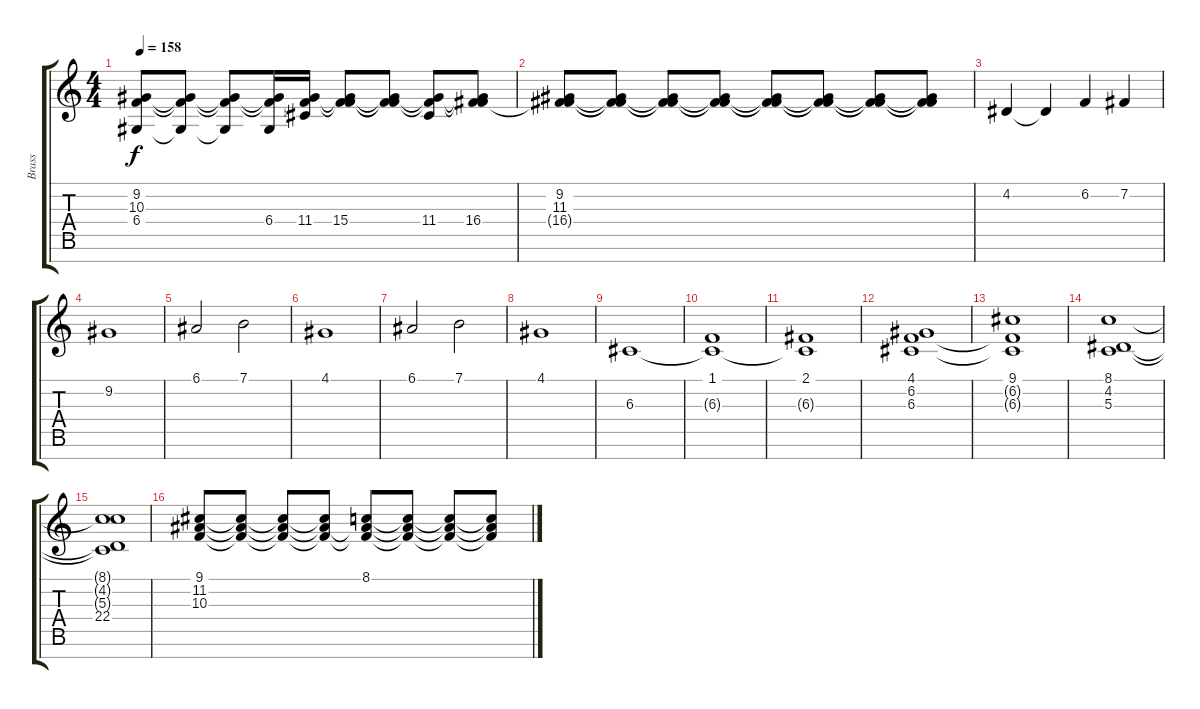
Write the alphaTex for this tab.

\track ("Brass" "Brass") {instrument trombone}
\staff {score tabs}
\tuning (E4 B3 G3 D3 A2 E2 B1) {hide}
\ts (4 4)
\tempo 158
\clef g2
\ks c
(9.2 10.3 6.4{t}).8{dy f} (9.2{t} 10.3{t} 6.4{t}).8 (9.2{t} 10.3{t} 6.4{t}).8 (9.2{t} 10.3{t} 6.4).16 (9.2{t} 10.3{t} 11.4).16 (9.2{t} 10.3{t} 15.4).8 (9.2{t} 10.3{t} 15.4{t}).8 (9.2{t} 10.3{t} 11.4).8 (9.2{t} 10.3{t} 16.4).8 |
(9.2 11.3 16.4{t}).8 (9.2{t} 11.3{t} 16.4{t}).8 (9.2{t} 11.3{t} 16.4{t}).8 (9.2{t} 11.3{t} 16.4{t}).8 (9.2{t} 11.3{t} 16.4{t}).8 (9.2{t} 11.3{t} 16.4{t}).8 (9.2{t} 11.3{t} 16.4{t}).8 (9.2{t} 11.3{t} 16.4{t}).8 |
4.2.4 4.2{t}.4 6.2.4 7.2.4 |
9.2.1 |
6.1.2 7.1.2 |
4.1.1 |
6.1.2 7.1.2 |
4.1.1 |
6.3.1 |
(1.1 6.3{t}).1 |
(2.1 6.3{t}).1 |
(4.1 6.2 6.3).1 |
(9.1 6.2{t} 6.3{t}).1 |
(8.1 4.2 5.3).1 |
(8.1{t} 4.2{t} 5.3{t} 22.4).1 |
(9.1 11.2 10.3).8 (9.1{t} 11.2{t} 10.3{t}).8 (9.1{t} 11.2{t} 10.3{t}).8 (9.1{t} 11.2{t} 10.3{t}).8 (8.1 11.2{t} 10.3{t}).8 (8.1{t} 11.2{t} 10.3{t}).8 (8.1{t} 11.2{t} 10.3{t}).8 (8.1{t} 11.2{t} 10.3{t}).8
